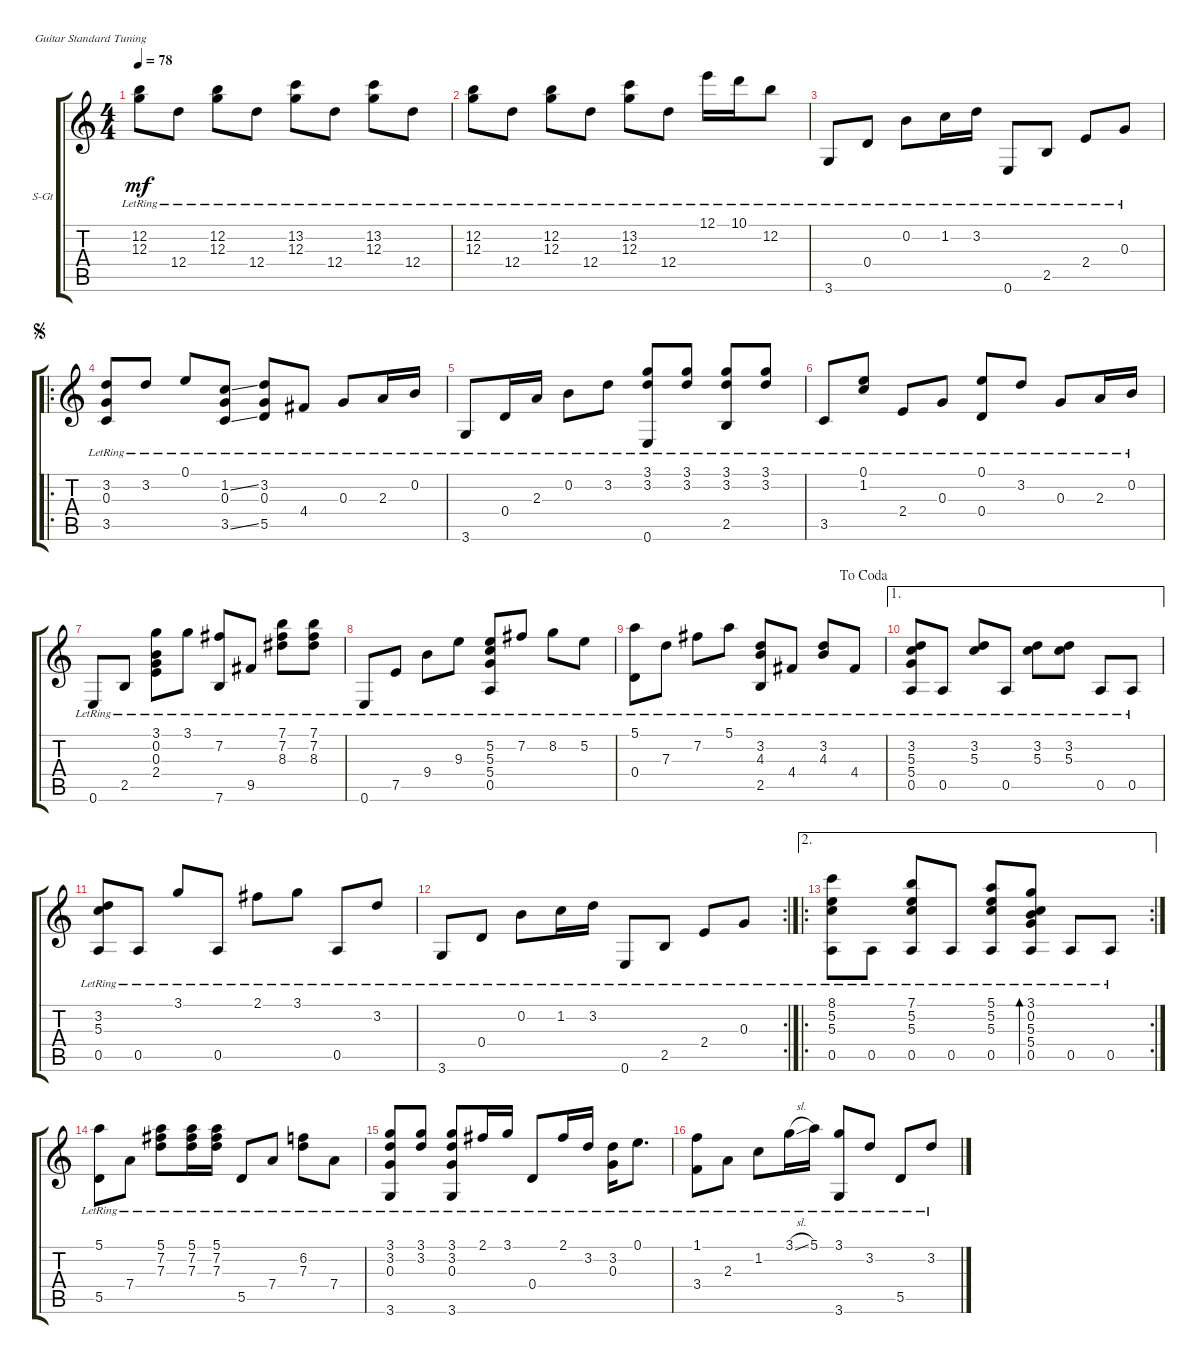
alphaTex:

\defaultSystemsLayout 4
\bracketExtendMode groupsimilarinstruments
\firstSystemTrackNameOrientation horizontal
\otherSystemsTrackNameOrientation horizontal
\track ("Steel Guitar" "S-Gt") {instrument acousticguitarsteel}
\staff {score tabs}
\tuning (E4 B3 G3 D3 A2 E2)
\ts (4 4)
\tempo 78
\clef g2
\ks c
(12.2{lr} 12.3{lr}).8{dy mf instrument acousticguitarsteel} 12.4{lr}.8 (12.2{lr} 12.3{lr}).8 12.4{lr}.8 (12.3{lr} 13.2{lr}).8 12.4{lr}.8 (13.2{lr} 12.3{lr}).8 12.4{lr}.8 |
(12.2{lr} 12.3{lr}).8 12.4{lr}.8 (12.3{lr} 12.2{lr}).8 12.4{lr}.8 (12.3{lr} 13.2{lr}).8 12.4{lr}.8 12.1{lr}.16 10.1{lr}.16 12.2{lr}.8 |
3.6{lr}.8 0.4{lr}.8 0.2{lr}.8 1.2{lr}.16 3.2{lr}.16 0.6{lr}.8 2.5{lr}.8 2.4{lr}.8 0.3{lr}.8 |
\ro
\jump segno
(3.2{lr} 0.3{lr} 3.5{lr}).8 3.2{lr}.8 0.1{lr}.8 (1.2{ss lr} 0.3{lr} 3.5{ss lr}).8 (3.2{lr} 0.3{lr} 5.5{lr}).8 4.4{lr}.8 0.3{lr}.8 2.3{lr}.16 0.2{lr}.16 |
3.6{lr}.8 0.4{lr}.16 2.3{lr}.16 0.2{lr}.8 3.2{lr}.8 (3.2{lr} 3.1{lr} 0.6{lr}).8 (3.1{lr} 3.2{lr}).8 (3.2{lr} 3.1{lr} 2.5{lr}).8 (3.2{lr} 3.1{lr}).8 |
3.5{lr}.8 (1.2{lr} 0.1{lr}).8 2.4{lr}.8 0.3{lr}.8 (0.1{lr} 0.4{lr}).8 3.2{lr}.8 0.3{lr}.8 2.3{lr}.16 0.2{lr}.16 |
0.6{lr}.8 2.5{lr}.8 (2.4{lr} 0.3{lr} 0.2{lr} 3.1{lr}).8 3.1{lr}.8 (7.2{lr} 7.6{lr}).8 9.5{lr}.8 (8.3{lr} 7.2{lr} 7.1{lr}).8 (8.3{lr} 7.2{lr} 7.1{lr}).8 |
0.6{lr}.8 7.5{lr}.8 9.4{lr}.8 9.3{lr}.8 (5.2{lr} 5.3{lr} 5.4{lr} 0.5{lr}).8 7.2{lr}.8 8.2{lr}.8 5.2{lr}.8 |
\jump dacoda
(5.1{lr} 0.4{lr}).8 7.3{lr}.8 7.2{lr}.8 5.1{lr}.8 (3.2{lr} 4.3{lr} 2.5{lr}).8 4.4{lr}.8 (4.3{lr} 3.2{lr}).8 4.4{lr}.8 |
\ae 1
(3.2{lr} 5.3{lr} 5.4{lr} 0.5{lr}).8 0.5{lr}.8 (5.3{lr} 3.2{lr}).8 0.5{lr}.8 (5.3{lr} 3.2{lr}).8 (5.3{lr} 3.2{lr}).8 0.5{lr}.8 0.5{lr}.8 |
(0.5{lr} 5.3{lr} 3.2{lr}).8 0.5{lr}.8 3.1{lr}.8 0.5{lr}.8 2.1{lr}.8 3.1{lr}.8 0.5{lr}.8 3.2{lr}.8 |
\rc 2
3.6{lr}.8 0.4{lr}.8 0.2{lr}.8 1.2{lr}.16 3.2{lr}.16 0.6{lr}.8 2.5{lr}.8 2.4{lr}.8 0.3{lr}.8 |
\ae 2
\ro
\rc 2
(8.1{lr} 5.2{lr} 5.3{lr} 0.5{lr}).8 0.5{lr}.8 (0.5{lr} 5.3{lr} 5.2{lr} 7.1{lr}).8 0.5{lr}.8 (0.5{lr} 5.3{lr} 5.2{lr} 5.1{lr}).8 (0.5{lr} 5.4{lr} 5.3{lr} 0.2{lr} 3.1{lr}).8{bd 119} 0.5{lr}.8 0.5{lr}.8 |
(5.1{lr} 5.5{lr}).8 7.4{lr}.8 (7.3{lr} 7.2{lr} 5.1{lr}).8 (5.1{lr} 7.2{lr} 7.3{lr}).16 (5.1{lr} 7.2{lr} 7.3{lr}).16 5.5{lr}.8 7.4{lr}.8 (7.3{lr} 6.2{lr}).8 7.4{lr}.8 |
(3.1{lr} 3.2{lr} 0.3{lr} 3.6{lr}).8 (3.1{lr} 3.2{lr}).8 (3.1{lr} 3.2{lr} 0.3{lr} 3.6{lr}).8 2.1{lr}.16 3.1{lr}.16 0.4{lr}.8 2.1{lr}.16 3.2{lr}.16 (3.2{lr} 0.3{lr}).16 0.1{lr}.8{d} |
(1.1{lr} 3.4{lr}).8 2.3{lr}.8 1.2{lr}.8 3.1{sl lr}.16 5.1{lr}.16 (3.1{lr} 3.6{lr}).8 3.2{lr}.8 5.5{lr}.8 3.2{lr}.8
